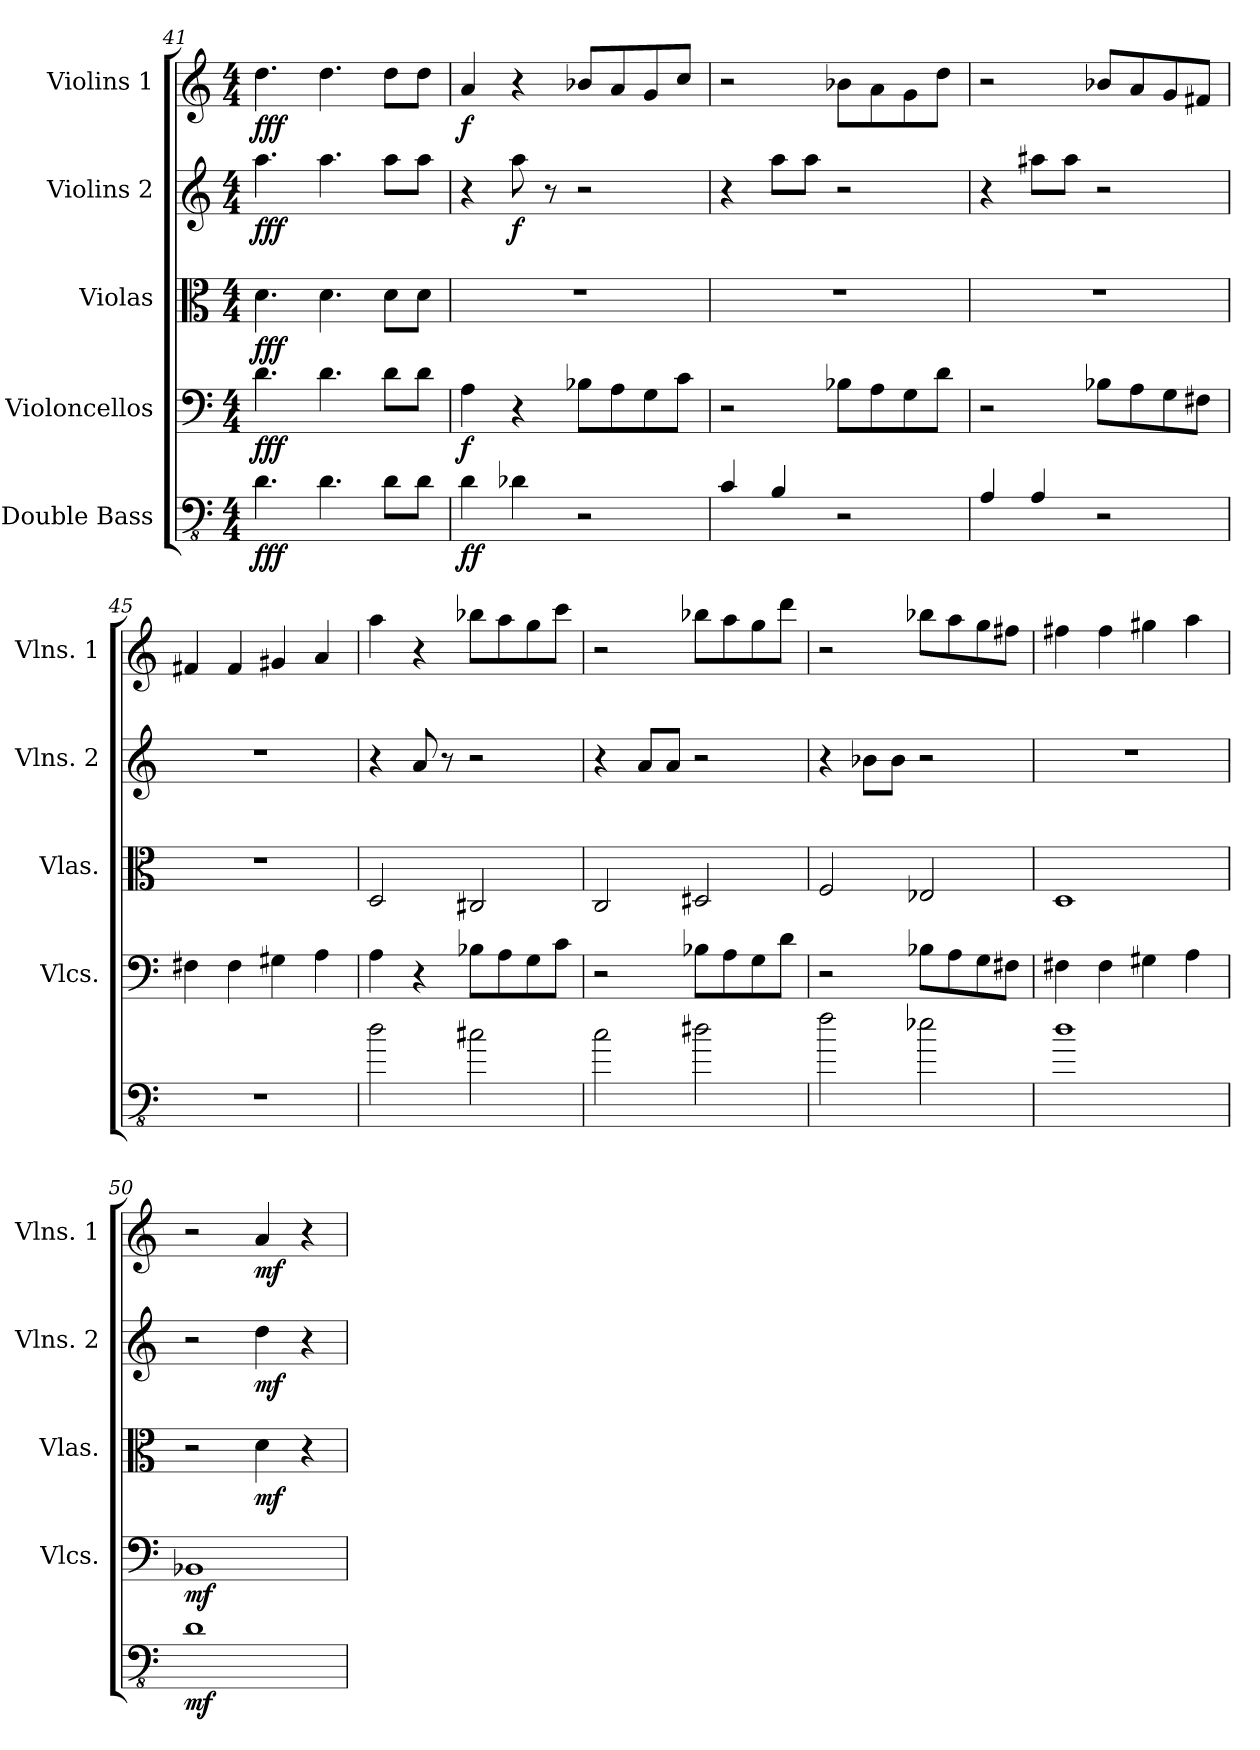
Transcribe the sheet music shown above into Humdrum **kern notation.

**kern	**dynam	**kern	**dynam	**kern	**dynam	**kern	**dynam	**kern	**dynam
*part5	*part5	*part4	*part4	*part3	*part3	*part2	*part2	*part1	*part1
*staff5	*staff5	*staff4	*staff4	*staff3	*staff3	*staff2	*staff2	*staff1	*staff1
*I"Double Bass	*	*I"Violoncellos	*	*I"Violas	*	*I"Violins 2	*	*I"Violins 1	*
*	*	*I'Vlcs.	*	*I'Vlas.	*	*I'Vlns. 2	*	*I'Vlns. 1	*
*clefFv4	*	*clefF4	*	*clefC3	*	*clefG2	*	*clefG2	*
*ITrd7c12	*	*	*	*	*	*	*	*	*
*k[]	*	*k[]	*	*k[]	*	*k[]	*	*k[]	*
*M4/4	*	*M4/4	*	*M4/4	*	*M4/4	*	*M4/4	*
=41	=41	=41	=41	=41	=41	=41	=41	=41	=41
!	!LO:DY:b	!	!LO:DY:b	!	!LO:DY:b	!	!LO:DY:b	!	!LO:DY:b
4.DD\	fff	4.d\	fff	4.d\	fff	4.aa\	fff	4.dd\	fff
4.DD\	.	4.d\	.	4.d\	.	4.aa\	.	4.dd\	.
8DD\L	.	8d\L	.	8d\L	.	8aa\L	.	8dd\L	.
8DDZ\J	.	8dZ\J	.	8dZ\J	.	8aaZ\J	.	8ddZ\J	.
=42	=42	=42	=42	=42	=42	=42	=42	=42	=42
!	!LO:DY:b	!	!LO:DY:b	!	!	!	!	!	!LO:DY:b
4DD\	ff	4A\	f	1r	.	4r	.	4a/	f
!	!	!	!	!	!	!	!LO:DY:b	!	!
4DD-X\	.	4r	.	.	.	8aa\	f	4r	.
.	.	.	.	.	.	8r	.	.	.
2r	.	8B-X\L	.	.	.	2r	.	8b-X/L	.
.	.	8A\	.	.	.	.	.	8a/	.
.	.	8G\	.	.	.	.	.	8g/	.
.	.	8c\J	.	.	.	.	.	8cc/J	.
=43	=43	=43	=43	=43	=43	=43	=43	=43	=43
4CC/	.	2r	.	1r	.	4r	.	2r	.
4BBB/	.	.	.	.	.	8aa\L	.	.	.
.	.	.	.	.	.	8aa\J	.	.	.
2r	.	8B-X\L	.	.	.	2r	.	8b-X\L	.
.	.	8A\	.	.	.	.	.	8a\	.
.	.	8G\	.	.	.	.	.	8g\	.
.	.	8d\J	.	.	.	.	.	8dd\J	.
=44	=44	=44	=44	=44	=44	=44	=44	=44	=44
4AAA/	.	2r	.	1r	.	4r	.	2r	.
4AAA/	.	.	.	.	.	8aa#X\L	.	.	.
.	.	.	.	.	.	8aa#\J	.	.	.
2r	.	8B-X\L	.	.	.	2r	.	8b-X/L	.
.	.	8A\	.	.	.	.	.	8a/	.
.	.	8G\	.	.	.	.	.	8g/	.
.	.	8F#X\J	.	.	.	.	.	8f#X/J	.
!!LO:LB:g=z
=45	=45	=45	=45	=45	=45	=45	=45	=45	=45
1r	.	4F#X\	.	1r	.	1r	.	4f#X/	.
.	.	4F#\	.	.	.	.	.	4f#/	.
.	.	4G#X\	.	.	.	.	.	4g#X/	.
.	.	4A\	.	.	.	.	.	4a/	.
=46	=46	=46	=46	=46	=46	=46	=46	=46	=46
2D\	.	4A\	.	2D/	.	4r	.	4aa\	.
.	.	4r	.	.	.	8a/	.	4r	.
.	.	.	.	.	.	8r	.	.	.
2C#X\	.	8B-X\L	.	2C#X/	.	2r	.	8bb-X\L	.
.	.	8A\	.	.	.	.	.	8aa\	.
.	.	8G\	.	.	.	.	.	8gg\	.
.	.	8c\J	.	.	.	.	.	8ccc\J	.
=47	=47	=47	=47	=47	=47	=47	=47	=47	=47
2C\	.	2r	.	2C/	.	4r	.	2r	.
.	.	.	.	.	.	8a/L	.	.	.
.	.	.	.	.	.	8a/J	.	.	.
2D#X\	.	8B-X\L	.	2D#X/	.	2r	.	8bb-X\L	.
.	.	8A\	.	.	.	.	.	8aa\	.
.	.	8G\	.	.	.	.	.	8gg\	.
.	.	8d\J	.	.	.	.	.	8ddd\J	.
=48	=48	=48	=48	=48	=48	=48	=48	=48	=48
2F\	.	2r	.	2F/	.	4r	.	2r	.
.	.	.	.	.	.	8b-X\L	.	.	.
.	.	.	.	.	.	8b-\J	.	.	.
2E-X\	.	8B-X\L	.	2E-X/	.	2r	.	8bb-X\L	.
.	.	8A\	.	.	.	.	.	8aa\	.
.	.	8G\	.	.	.	.	.	8gg\	.
.	.	8F#X\J	.	.	.	.	.	8ff#X\J	.
=49	=49	=49	=49	=49	=49	=49	=49	=49	=49
1D	.	4F#X\	.	1D	.	1r	.	4ff#X\	.
.	.	4F#\	.	.	.	.	.	4ff#\	.
.	.	4G#X\	.	.	.	.	.	4gg#X\	.
.	.	4A\	.	.	.	.	.	4aa\	.
=50	=50	=50	=50	=50	=50	=50	=50	=50	=50
!	!LO:DY:b	!	!LO:DY:b	!	!	!	!	!	!
1DD	mf	1BB-X	mf	2r	.	2r	.	2r	.
!	!	!	!	!	!LO:DY:b	!	!LO:DY:b	!	!LO:DY:b
.	.	.	.	4d\	mf	4dd\	mf	4a/	mf
.	.	.	.	4r	.	4r	.	4r	.
=	=	=	=	=	=	=	=	=	=
*-	*-	*-	*-	*-	*-	*-	*-	*-	*-
